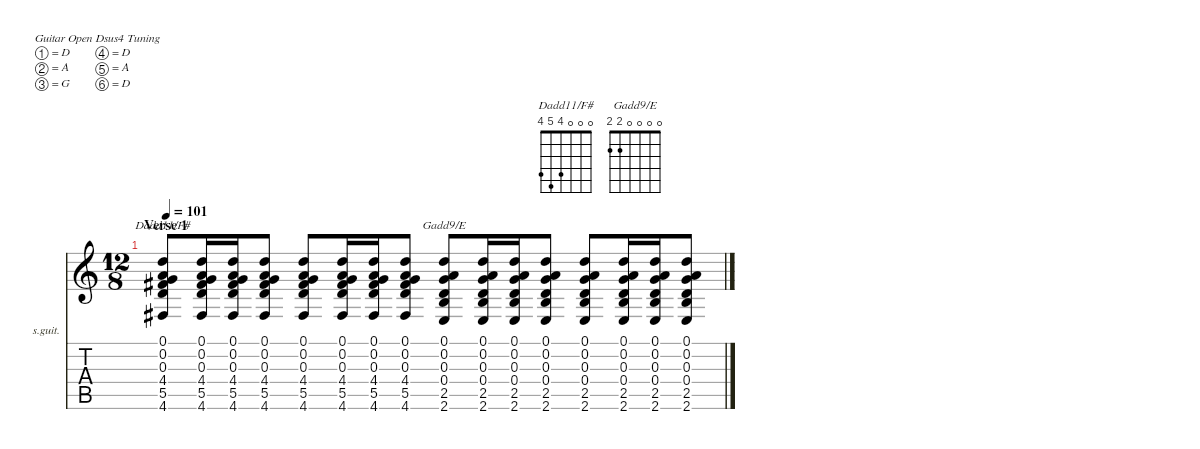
\defaultSystemsLayout 4
\hideDynamics
\bracketExtendMode nobrackets
\firstSystemTrackNameOrientation horizontal
\otherSystemsTrackNameOrientation horizontal
\track ("Acoustic (DADGAD)" "s.guit.") {instrument acousticguitarsteel}
\staff {score tabs}
\tuning (D4 A3 G3 D3 A2 D2)
\chord ("Dadd11/F#" 0 0 0 4 5 4)
\chord ("Gadd9/E" 0 0 0 0 2 2)
\ts (12 8)
\beaming (8 3 3 3 3)
\section ("" "Verse 1")
\tempo 101
\clef g2
\ks c
(0.1 0.2 0.3 4.4{acc #} 5.5 4.6{acc #}).8{ch "Dadd11/F#" dy f instrument acousticguitarsteel beam Up} (0.1 0.2 0.3 4.4{acc #} 5.5 4.6{acc #}).16{dy mf beam Up} (0.1 0.2 0.3 4.4{acc #} 5.5 4.6{acc #}).16{beam Up} (0.1 0.2 0.3 4.4{acc #} 5.5 4.6{acc #}).8{beam Up} (0.1 0.2 0.3 4.4{acc #} 5.5 4.6{acc #}).8{dy f beam Up} (0.1 0.2 0.3 4.4{acc #} 5.5 4.6{acc #}).16{dy mf beam Up} (0.1 0.2 0.3 4.4{acc #} 5.5 4.6{acc #}).16{beam Up} (0.1 0.2 0.3 4.4{acc #} 5.5 4.6{acc #}).8{beam Up} (0.1 0.2 0.3 0.4 2.5 2.6).8{ch "Gadd9/E" dy f beam Up} (0.1 0.2 0.3 0.4 2.5 2.6).16{dy mf beam Up} (0.1 0.2 0.3 0.4 2.5 2.6).16{beam Up} (0.1 0.2 0.3 0.4 2.5 2.6).8{beam Up} (0.1 0.2 0.3 0.4 2.5 2.6).8{dy f beam Up} (0.1 0.2 0.3 0.4 2.5 2.6).16{dy mf beam Up} (0.1 0.2 0.3 0.4 2.5 2.6).16{beam Up} (0.1 0.2 0.3 0.4 2.5 2.6).8{beam Up}
